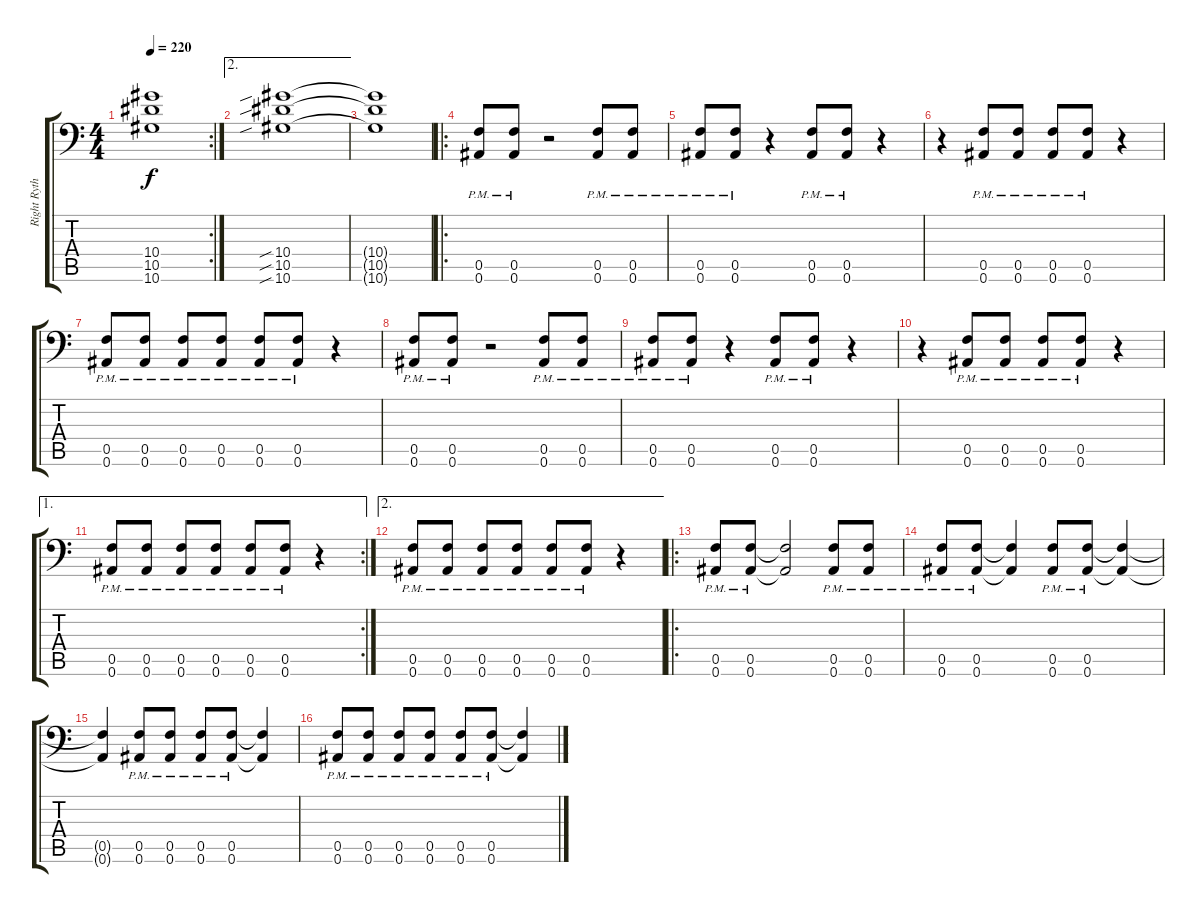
\track ("Right Rythm Guitar" "Right Ryth") {instrument distortionguitar}
\staff {score tabs}
\tuning (C4 G3 Eb3 Bb2 F2 Bb1) {hide}
\rc 2
\ts (4 4)
\tempo 220
\clef f4
\ks c
(10.4{t} 10.5{t} 10.6{t}).1{dy f} |
\ae 2
(10.4{sib} 10.5{sib} 10.6{sib}).1 |
(10.4{t} 10.5{t} 10.6{t}).1 |
\ro
(0.5{pm} 0.6{pm}).8 (0.5{pm} 0.6{pm}).8 r.2 (0.5{pm} 0.6{pm}).8 (0.5{pm} 0.6{pm}).8 |
(0.5{pm} 0.6{pm}).8 (0.5{pm} 0.6{pm}).8 r.4 (0.5{pm} 0.6{pm}).8 (0.5{pm} 0.6{pm}).8 r.4 |
r.4 (0.5{pm} 0.6{pm}).8 (0.5{pm} 0.6{pm}).8 (0.5{pm} 0.6{pm}).8 (0.5{pm} 0.6{pm}).8 r.4 |
(0.5{pm} 0.6{pm}).8 (0.5{pm} 0.6{pm}).8 (0.5{pm} 0.6{pm}).8 (0.5{pm} 0.6{pm}).8 (0.5{pm} 0.6{pm}).8 (0.5{pm} 0.6{pm}).8 r.4 |
(0.5{pm} 0.6{pm}).8 (0.5{pm} 0.6{pm}).8 r.2 (0.5{pm} 0.6{pm}).8 (0.5{pm} 0.6{pm}).8 |
(0.5{pm} 0.6{pm}).8 (0.5{pm} 0.6{pm}).8 r.4 (0.5{pm} 0.6{pm}).8 (0.5{pm} 0.6{pm}).8 r.4 |
r.4 (0.5{pm} 0.6{pm}).8 (0.5{pm} 0.6{pm}).8 (0.5{pm} 0.6{pm}).8 (0.5{pm} 0.6{pm}).8 r.4 |
\ae 1
\rc 2
(0.5{pm} 0.6{pm}).8 (0.5{pm} 0.6{pm}).8 (0.5{pm} 0.6{pm}).8 (0.5{pm} 0.6{pm}).8 (0.5{pm} 0.6{pm}).8 (0.5{pm} 0.6{pm}).8 r.4 |
\ae 2
(0.5{pm} 0.6{pm}).8 (0.5{pm} 0.6{pm}).8 (0.5{pm} 0.6{pm}).8 (0.5{pm} 0.6{pm}).8 (0.5{pm} 0.6{pm}).8 (0.5{pm} 0.6{pm}).8 r.4 |
\ro
(0.5{pm} 0.6{pm}).8 (0.5{pm} 0.6{pm}).8 (0.5{t} 0.6{t}).2 (0.5{pm} 0.6{pm}).8 (0.5{pm} 0.6{pm}).8 |
(0.5{pm} 0.6{pm}).8 (0.5{pm} 0.6{pm}).8 (0.5{t} 0.6{t}).4 (0.5{pm} 0.6{pm}).8 (0.5{pm} 0.6{pm}).8 (0.5{t} 0.6{t}).4 |
(0.5{t} 0.6{t}).4 (0.5{pm} 0.6{pm}).8 (0.5{pm} 0.6{pm}).8 (0.5{pm} 0.6{pm}).8 (0.5{pm} 0.6{pm}).8 (0.5{t} 0.6{t}).4 |
(0.5{pm} 0.6{pm}).8 (0.5{pm} 0.6{pm}).8 (0.5{pm} 0.6{pm}).8 (0.5{pm} 0.6{pm}).8 (0.5{pm} 0.6{pm}).8 (0.5{pm} 0.6{pm}).8 (0.5{t} 0.6{t}).4
